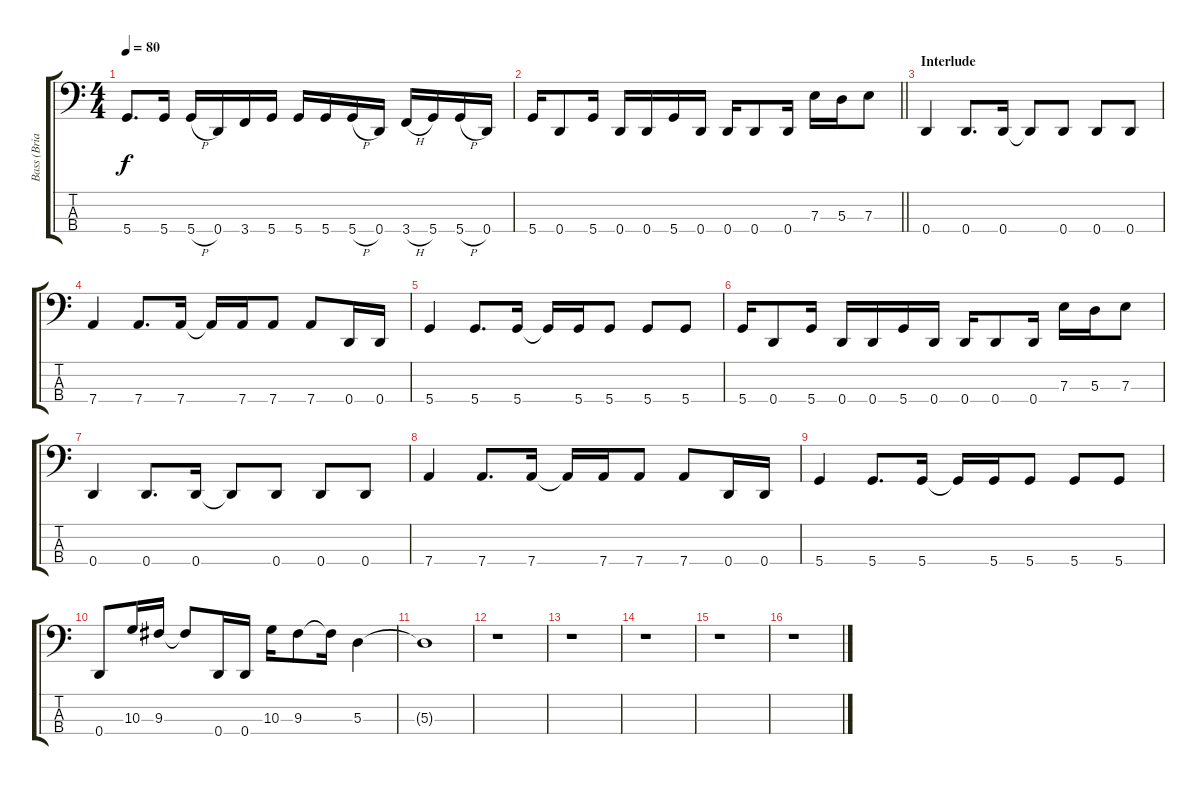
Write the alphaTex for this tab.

\track ("Bass (Brian Marshall)" "Bass (Bria") {instrument electricbasspick}
\staff {score tabs}
\tuning (G2 D2 A1 D1) {hide}
\ts (4 4)
\tempo 80
\clef f4
\ks c
5.4.8{d dy f} 5.4.16 5.4{h}.16 0.4.16 3.4.16 5.4.16 5.4.16 5.4.16 5.4{h}.16 0.4.16 3.4{h}.16 5.4.16 5.4{h}.16 0.4.16 |
\barLineRight lightlight
5.4.16 0.4.8 5.4.16 0.4.16 0.4.16 5.4.16 0.4.16 0.4.16 0.4.8 0.4.16 7.3.16 5.3.16 7.3.8 |
\section ("" "Interlude")
0.4.4 0.4.8{d} 0.4.16 0.4{t}.8 0.4.8 0.4.8 0.4.8 |
7.4.4 7.4.8{d} 7.4.16 7.4{t}.16 7.4.16 7.4.8 7.4.8 0.4.16 0.4.16 |
5.4.4 5.4.8{d} 5.4.16 5.4{t}.16 5.4.16 5.4.8 5.4.8 5.4.8 |
5.4.16 0.4.8 5.4.16 0.4.16 0.4.16 5.4.16 0.4.16 0.4.16 0.4.8 0.4.16 7.3.16 5.3.16 7.3.8 |
0.4.4 0.4.8{d} 0.4.16 0.4{t}.8 0.4.8 0.4.8 0.4.8 |
7.4.4 7.4.8{d} 7.4.16 7.4{t}.16 7.4.16 7.4.8 7.4.8 0.4.16 0.4.16 |
5.4.4 5.4.8{d} 5.4.16 5.4{t}.16 5.4.16 5.4.8 5.4.8 5.4.8 |
0.4.8 10.3.16 9.3.16 9.3{t}.8 0.4.16 0.4.16 10.3.16 9.3.8 9.3{t}.16 5.3.4 |
5.3{t}.1 |
r.1 |
r.1 |
r.1 |
r.1 |
r.1
